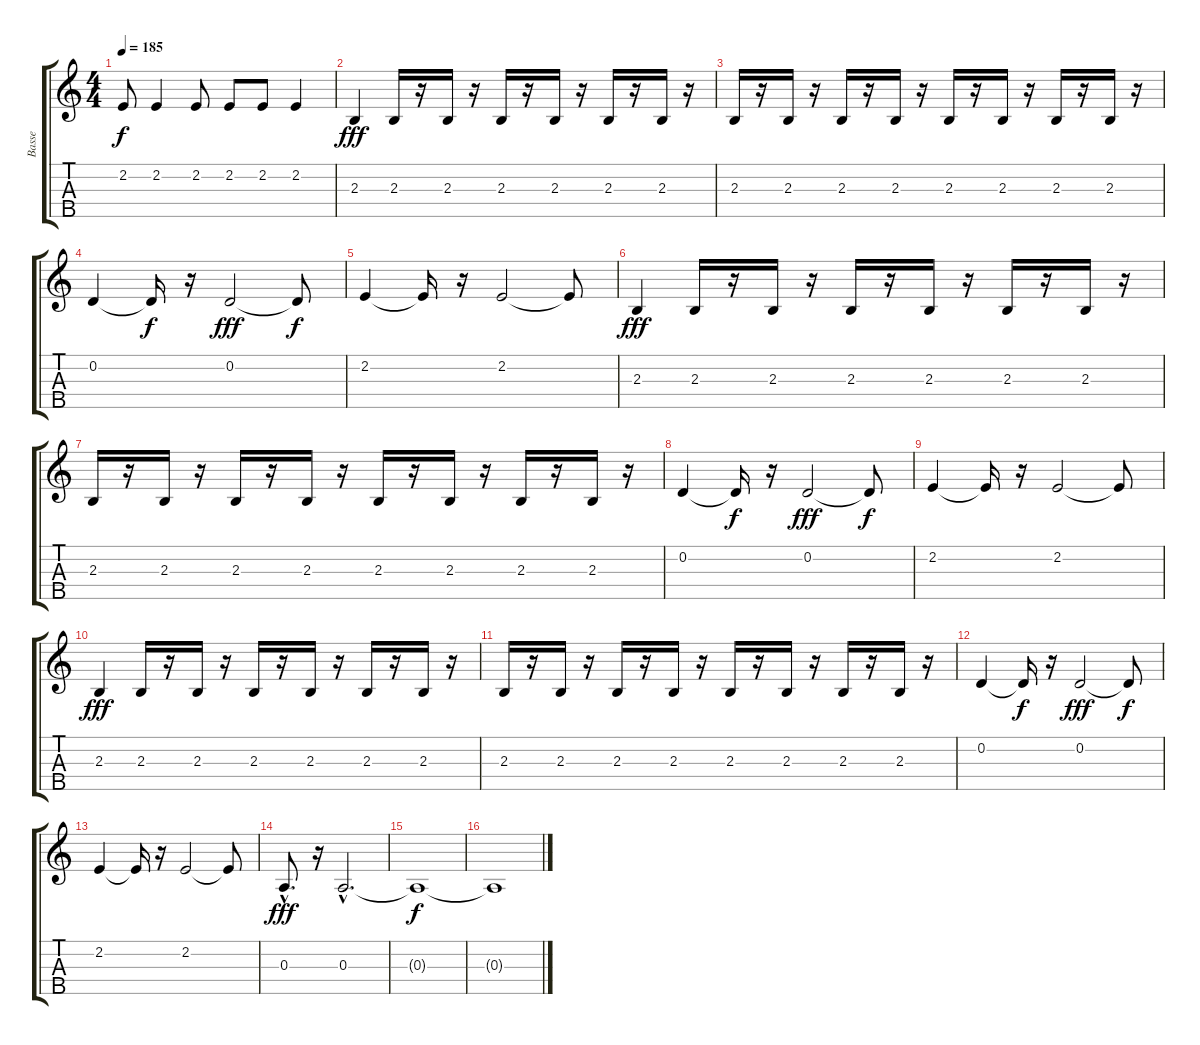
\track ("Basse" "Basse") {instrument electricbassfinger}
\staff {score tabs}
\tuning (G3 D3 A2 E2 B1) {hide}
\ts (4 4)
\tempo 185
\clef g2
\ks c
2.2{t}.8{dy f} 2.2.4 2.2.8 2.2.8 2.2.8 2.2.4 |
2.3.4{dy fff} 2.3.16 r.16 2.3.16 r.16 2.3.16 r.16 2.3.16 r.16 2.3.16 r.16 2.3.16 r.16 |
2.3.16 r.16 2.3.16 r.16 2.3.16 r.16 2.3.16 r.16 2.3.16 r.16 2.3.16 r.16 2.3.16 r.16 2.3.16 r.16 |
0.2.4 0.2{t}.16{dy f} r.16 0.2.2{dy fff} 0.2{t}.8{dy f} |
2.2.4 2.2{t}.16 r.16 2.2.2 2.2{t}.8 |
2.3.4{dy fff} 2.3.16 r.16 2.3.16 r.16 2.3.16 r.16 2.3.16 r.16 2.3.16 r.16 2.3.16 r.16 |
2.3.16 r.16 2.3.16 r.16 2.3.16 r.16 2.3.16 r.16 2.3.16 r.16 2.3.16 r.16 2.3.16 r.16 2.3.16 r.16 |
0.2.4 0.2{t}.16{dy f} r.16 0.2.2{dy fff} 0.2{t}.8{dy f} |
2.2.4 2.2{t}.16 r.16 2.2.2 2.2{t}.8 |
2.3.4{dy fff} 2.3.16 r.16 2.3.16 r.16 2.3.16 r.16 2.3.16 r.16 2.3.16 r.16 2.3.16 r.16 |
2.3.16 r.16 2.3.16 r.16 2.3.16 r.16 2.3.16 r.16 2.3.16 r.16 2.3.16 r.16 2.3.16 r.16 2.3.16 r.16 |
0.2.4 0.2{t}.16{dy f} r.16 0.2.2{dy fff} 0.2{t}.8{dy f} |
2.2.4 2.2{t}.16 r.16 2.2.2 2.2{t}.8 |
0.3{hac}.8{d dy fff} r.16 0.3{hac}.2{d} |
0.3{t}.1{dy f} |
0.3{t}.1
